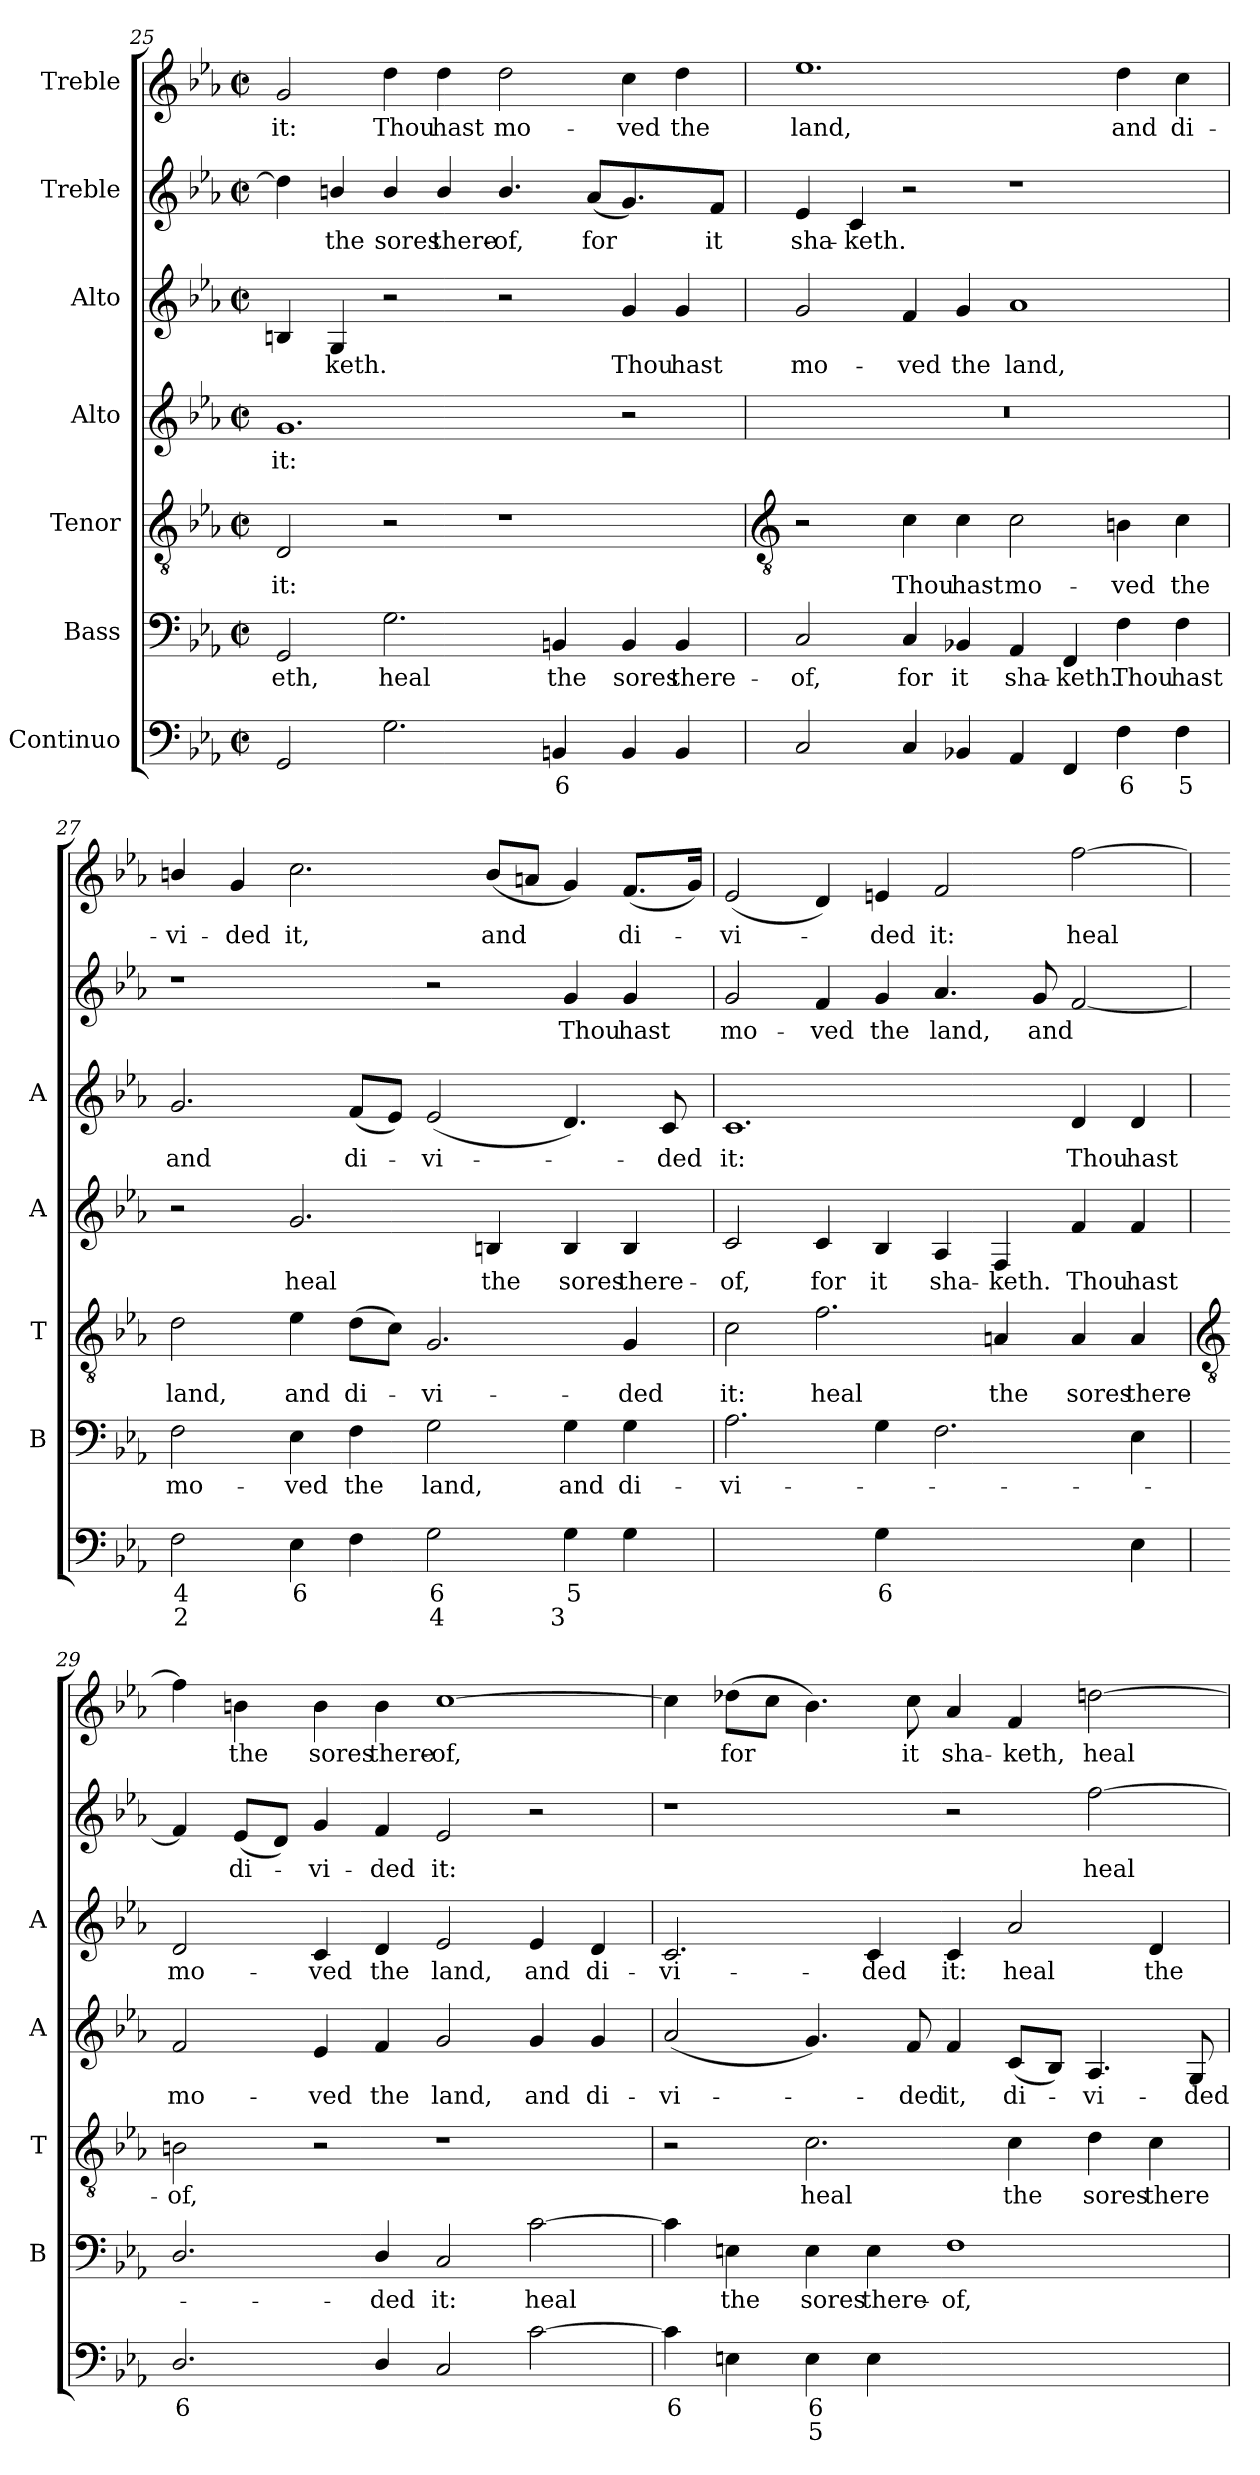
**kern	**text	**text	**kern	**text	**kern	**text	**kern	**text	**kern	**text	**kern	**text	**kern	**text
*part7	*part7	*part7	*part6	*part6	*part5	*part5	*part4	*part4	*part3	*part3	*part2	*part2	*part1	*part1
*staff7	*staff7	*staff7	*staff6	*staff6	*staff5	*staff5	*staff4	*staff4	*staff3	*staff3	*staff2	*staff2	*staff1	*staff1
*I"Continuo	*	*	*I"Bass	*	*I"Tenor	*	*I"Alto	*	*I"Alto	*	*I"Treble	*	*I"Treble	*
*	*	*	*I'B	*	*I'T	*	*I'A	*	*I'A	*	*	*	*	*
*clefF4	*	*	*clefF4	*	*clefGv2	*	*clefG2	*	*clefG2	*	*clefG2	*	*clefG2	*
*k[b-e-a-]	*	*	*k[b-e-a-]	*	*k[b-e-a-]	*	*k[b-e-a-]	*	*k[b-e-a-]	*	*k[b-e-a-]	*	*k[b-e-a-]	*
*E-:	*	*	*E-:	*	*E-:	*	*E-:	*	*E-:	*	*E-:	*	*E-:	*
*M4/2	*	*	*M4/2	*	*M4/2	*	*M4/2	*	*M4/2	*	*M4/2	*	*M4/2	*
*met(c|)	*	*	*met(c|)	*	*met(c|)	*	*met(c|)	*	*met(c|)	*	*met(c|)	*	*met(c|)	*
=25	=25	=25	=25	=25	=25	=25	=25	=25	=25	=25	=25	=25	=25	=25
!	!	!	!	!LO:LY:b	!	!LO:LY:b	!	!LO:LY:b	!	!	!	!	!	!LO:LY:b
2GG	.	.	2GG	-eth,	2D	it:	1.g	it:	4Bn	.	4dd]	.	2g	it:
!	!	!	!	!	!	!	!	!	!	!LO:LY:b	!	!LO:LY:b	!	!
.	.	.	.	.	.	.	.	.	4G	keth.	4bn/	the	.	.
!	!	!	!	!LO:LY:b	!	!	!	!	!	!	!	!LO:LY:b	!	!LO:LY:b
2.G	.	.	2.G	heal	2r	.	.	.	2r	.	4b/	sores	4dd	Thou
!	!	!	!	!	!	!	!	!	!	!	!	!LO:LY:b	!	!LO:LY:b
.	.	.	.	.	.	.	.	.	.	.	4b/	there-	4dd	hast
!	!	!	!	!	!	!	!	!	!	!	!	!LO:LY:b	!	!LO:LY:b
.	.	.	.	.	1r	.	.	.	2r	.	4.b/	-of,	2dd	mo-
!	!LO:LY:b	!	!	!LO:LY:b	!	!	!	!	!	!	!	!	!	!
4BBn	6	.	4BBn	the	.	.	.	.	.	.	.	.	.	.
!	!	!	!	!	!	!	!	!	!	!	!	!LO:LY:b	!	!
.	.	.	.	.	.	.	.	.	.	.	(<8a-L	for	.	.
!	!	!	!	!LO:LY:b	!	!	!	!	!	!LO:LY:b	!	!	!	!LO:LY:b
4BB	.	.	4BB	sores	.	.	2r	.	4g	Thou	4.g)	.	4cc	-ved
!	!	!	!	!LO:LY:b	!	!	!	!	!	!LO:LY:b	!	!	!	!LO:LY:b
4BB	.	.	4BB	there-	.	.	.	.	4g	hast	.	.	4dd	the
!	!	!	!	!	!	!	!	!	!	!	!	!LO:LY:b	!	!
.	.	.	.	.	.	.	.	.	.	.	8fJ	it	.	.
!!LO:LB:g=z
=26	=26	=26	=26	=26	=26	=26	=26	=26	=26	=26	=26	=26	=26	=26
*	*	*	*	*	*clefGv2	*	*	*	*	*	*	*	*	*
!	!	!	!	!LO:LY:b	!	!	!	!	!	!LO:LY:b	!	!LO:LY:b	!	!LO:LY:b
2C	.	.	2C	-of,	2r	.	0r	.	2g	mo-	4e-	sha-	1.ee-	land,
!	!	!	!	!	!	!	!	!	!	!	!	!LO:LY:b	!	!
.	.	.	.	.	.	.	.	.	.	.	4c	-keth.	.	.
!	!	!	!	!LO:LY:b	!	!LO:LY:b	!	!	!	!LO:LY:b	!	!	!	!
4C	.	.	4C	for	4c	Thou	.	.	4f	-ved	2r	.	.	.
!	!	!	!	!LO:LY:b	!	!LO:LY:b	!	!	!	!LO:LY:b	!	!	!	!
4BB-X	.	.	4BB-X	it	4c	hast	.	.	4g	the	.	.	.	.
!	!	!	!	!LO:LY:b	!	!LO:LY:b	!	!	!	!LO:LY:b	!	!	!	!
4AA-	.	.	4AA-	sha-	2c	mo-	.	.	1a-	land,	1r	.	.	.
!	!	!	!	!LO:LY:b	!	!	!	!	!	!	!	!	!	!
4FF	.	.	4FF	-keth.	.	.	.	.	.	.	.	.	.	.
!	!LO:LY:b	!	!	!LO:LY:b	!	!LO:LY:b	!	!	!	!	!	!	!	!LO:LY:b
4F	6	.	4F	Thou	4Bn	-ved	.	.	.	.	.	.	4dd	and
!	!LO:LY:b	!	!	!LO:LY:b	!	!LO:LY:b	!	!	!	!	!	!	!	!LO:LY:b
4F	5	.	4F	hast	4c	the	.	.	.	.	.	.	4cc	di-
=27	=27	=27	=27	=27	=27	=27	=27	=27	=27	=27	=27	=27	=27	=27
!	!LO:LY:b	!LO:LY:b	!	!LO:LY:b	!	!LO:LY:b	!	!	!	!LO:LY:b	!	!	!	!LO:LY:b
2F	4	2	2F	mo-	2d	land,	2r	.	2.g	and	1r	.	4bn/	-vi-
!	!	!	!	!	!	!	!	!	!	!	!	!	!	!LO:LY:b
.	.	.	.	.	.	.	.	.	.	.	.	.	4g	-ded
!	!LO:LY:b	!	!	!LO:LY:b	!	!LO:LY:b	!	!LO:LY:b	!	!	!	!	!	!LO:LY:b
4E-	6	.	4E-	-ved	4e-	and	2.g	heal	.	.	.	.	2.cc	it,
!	!	!	!	!LO:LY:b	!	!LO:LY:b	!	!	!	!LO:LY:b	!	!	!	!
4F	.	.	4F	the	(>8dL	di-	.	.	(<8fL	di-	.	.	.	.
.	.	.	.	.	8cJ)	.	.	.	8e-J)	.	.	.	.	.
!	!LO:LY:b	!LO:LY:b	!	!LO:LY:b	!	!LO:LY:b	!	!	!	!LO:LY:b	!	!	!	!
2G	6	4	2G	land,	2.G	vi-	.	.	(<2e-	vi-	2r	.	.	.
!	!	!	!	!	!	!	!	!LO:LY:b	!	!	!	!	!	!LO:LY:b
.	.	.	.	.	.	.	4Bn	the	.	.	.	.	(<8bL	and
.	.	.	.	.	.	.	.	.	.	.	.	.	8anJ	.
!	!LO:LY:b	!LO:LY:b	!	!LO:LY:b	!	!	!	!LO:LY:b	!	!	!	!LO:LY:b	!	!
4G	5	3	4G	and	.	.	4B	sores	4.d)	.	4g	Thou	4g)	.
!	!	!	!	!LO:LY:b	!	!LO:LY:b	!	!LO:LY:b	!	!	!	!LO:LY:b	!	!LO:LY:b
4G	.	.	4G	di-	4G	-ded	4B	there-	.	.	4g	hast	(<8.fL	di-
!	!	!	!	!	!	!	!	!	!	!LO:LY:b	!	!	!	!
.	.	.	.	.	.	.	.	.	8c	ded	.	.	.	.
.	.	.	.	.	.	.	.	.	.	.	.	.	16gJ)	.
=28	=28	=28	=28	=28	=28	=28	=28	=28	=28	=28	=28	=28	=28	=28
!	!LO:LY:b	!LO:LY:b	!	!LO:LY:b	!	!LO:LY:b	!	!LO:LY:b	!	!LO:LY:b	!	!LO:LY:b	!	!LO:LY:b
[2A-yy	7	3	2.A-	-vi-	2c	it:	2c	-of,	1.c	it:	2g	mo-	(<2e-	vi-
!	!LO:LY:b	!LO:LY:b	!	!	!	!LO:LY:b	!	!LO:LY:b	!	!	!	!LO:LY:b	!	!
4A-yy]	6	4	.	.	2.f	heal	4c	for	.	.	4f	-ved	4d)	.
!	!LO:LY:b	!	!	!	!	!	!	!LO:LY:b	!	!	!	!LO:LY:b	!	!LO:LY:b
4G	6	.	4G	.	.	.	4B-	it	.	.	4g	the	4en	ded
!	!	!	!	!	!	!	!	!LO:LY:b	!	!	!	!LO:LY:b	!	!LO:LY:b
[2Fyy	.	.	2.F	.	.	.	4A-	sha-	.	.	4.a-	land,	2f	it:
!	!	!	!	!	!	!LO:LY:b	!	!LO:LY:b	!	!	!	!	!	!
.	.	.	.	.	4An	the	4F	-keth.	.	.	.	.	.	.
!	!	!	!	!	!	!	!	!	!	!	!	!LO:LY:b	!	!
.	.	.	.	.	.	.	.	.	.	.	8gL	and	.	.
!	!LO:LY:b	!LO:LY:b	!	!	!	!LO:LY:b	!	!LO:LY:b	!	!LO:LY:b	!	!	!	!LO:LY:b
4Fyy]	6	3	.	.	4A	sores	4f	Thou	4d	Thou	[2f	.	[2ff	heal
!	!	!	!	!	!	!LO:LY:b	!	!LO:LY:b	!	!LO:LY:b	!	!	!	!
4E-	.	.	4E-	.	4A	there-	4f	hast	4d	hast	.	.	.	.
!!LO:LB:g=z
=29	=29	=29	=29	=29	=29	=29	=29	=29	=29	=29	=29	=29	=29	=29
*	*	*	*	*	*clefGv2	*	*	*	*	*	*	*	*	*
!	!LO:LY:b	!	!	!	!	!LO:LY:b	!	!LO:LY:b	!	!LO:LY:b	!	!	!	!
2.D/	6	.	2.D/	.	2Bn	-of,	2f	mo-	2d	mo-	4f]	.	4ff]	.
!	!	!	!	!	!	!	!	!	!	!	!	!LO:LY:b	!	!LO:LY:b
.	.	.	.	.	.	.	.	.	.	.	(<8e-L	di-	4bn	the
.	.	.	.	.	.	.	.	.	.	.	8dJ)	.	.	.
!	!	!	!	!	!	!	!	!LO:LY:b	!	!LO:LY:b	!	!LO:LY:b	!	!LO:LY:b
.	.	.	.	.	2r	.	4e-	-ved	4c	-ved	4g	vi-	4b	sores
!	!	!	!	!LO:LY:b	!	!	!	!LO:LY:b	!	!LO:LY:b	!	!LO:LY:b	!	!LO:LY:b
4D/	.	.	4D/	ded	.	.	4f	the	4d	the	4f	-ded	4b	there-
!	!	!	!	!LO:LY:b	!	!	!	!LO:LY:b	!	!LO:LY:b	!	!LO:LY:b	!	!LO:LY:b
2C	.	.	2C	it:	1r	.	2g	land,	2e-	land,	2e-	it:	[1cc	-of,
!	!	!	!	!LO:LY:b	!	!	!	!LO:LY:b	!	!LO:LY:b	!	!	!	!
[2c	.	.	[2c	heal	.	.	4g	and	4e-	and	2r	.	.	.
!	!	!	!	!	!	!	!	!LO:LY:b	!	!LO:LY:b	!	!	!	!
.	.	.	.	.	.	.	4g	di-	4d	di-	.	.	.	.
=30	=30	=30	=30	=30	=30	=30	=30	=30	=30	=30	=30	=30	=30	=30
!	!LO:LY:b	!	!	!	!	!	!	!LO:LY:b	!	!LO:LY:b	!	!	!	!
4c]	6	.	4c]	.	2r	.	(<2a-	-vi-	2.c	-vi-	1r	.	4cc]	.
!	!	!	!	!LO:LY:b	!	!	!	!	!	!	!	!	!	!LO:LY:b
4En	.	.	4En	the	.	.	.	.	.	.	.	.	(>8dd-XL	for
.	.	.	.	.	.	.	.	.	.	.	.	.	8ccJ	.
!	!LO:LY:b	!LO:LY:b	!	!LO:LY:b	!	!LO:LY:b	!	!	!	!	!	!	!	!
4E	6	5	4E	sores	2.c	heal	4.g)	.	.	.	.	.	4.b-)	.
!	!	!	!	!LO:LY:b	!	!	!	!	!	!LO:LY:b	!	!	!	!
4E	.	.	4E	there-	.	.	.	.	4c	-ded	.	.	.	.
!	!	!	!	!	!	!	!	!LO:LY:b	!	!	!	!	!	!LO:LY:b
.	.	.	.	.	.	.	8f	ded	.	.	.	.	8cc	it
!	!LO:LY:b	!	!	!LO:LY:b	!	!	!	!LO:LY:b	!	!LO:LY:b	!	!	!	!LO:LY:b
[2Fyy	5	.	1F	-of,	.	.	4f	it,	4c	it:	2r	.	4a-	sha-
!	!	!	!	!	!	!LO:LY:b	!	!LO:LY:b	!	!LO:LY:b	!	!	!	!LO:LY:b
.	.	.	.	.	4c	the	(<8cL	di-	2a-	heal	.	.	4f	-keth,
.	.	.	.	.	.	.	8B-J)	.	.	.	.	.	.	.
!	!LO:LY:b	!	!	!	!	!LO:LY:b	!	!LO:LY:b	!	!	!	!LO:LY:b	!	!LO:LY:b
2Fyy]	6	.	.	.	4d	sores	4.A-	vi-	.	.	[2ff	heal	[2ddn	heal
!	!	!	!	!	!	!LO:LY:b	!	!	!	!LO:LY:b	!	!	!	!
.	.	.	.	.	4c	there-	.	.	4d	the	.	.	.	.
!	!	!	!	!	!	!	!	!LO:LY:b	!	!	!	!	!	!
.	.	.	.	.	.	.	8G	-ded	.	.	.	.	.	.
=	=	=	=	=	=	=	=	=	=	=	=	=	=	=
*-	*-	*-	*-	*-	*-	*-	*-	*-	*-	*-	*-	*-	*-	*-
